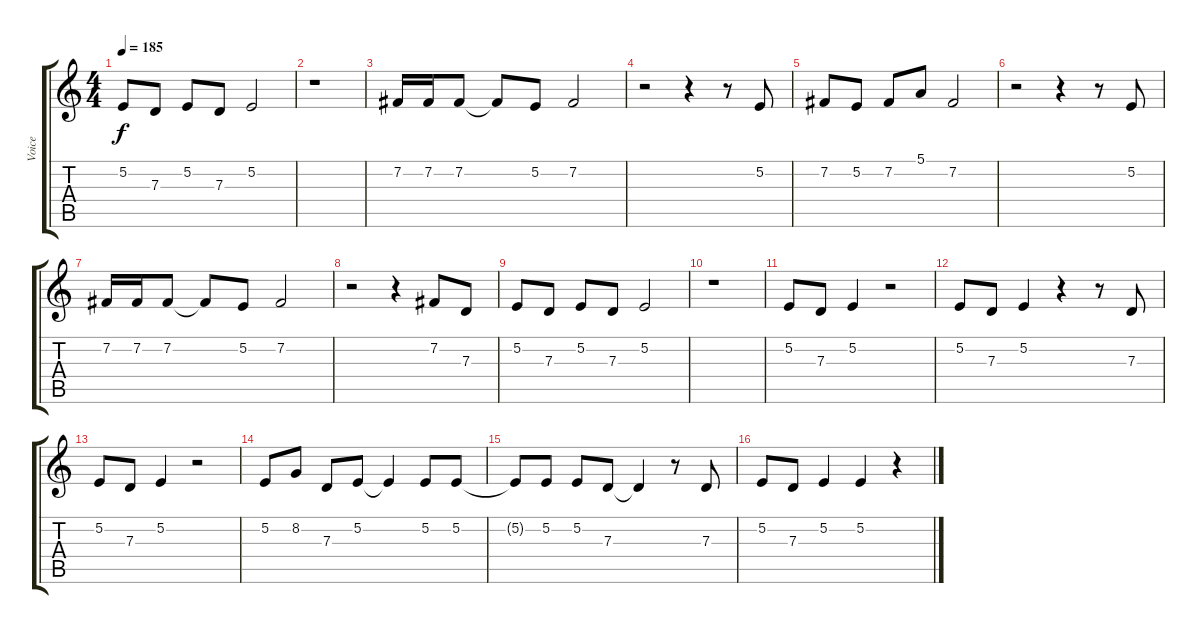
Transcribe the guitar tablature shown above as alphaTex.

\track ("Voice" "Voice") {instrument cello}
\staff {score tabs}
\tuning (E4 B3 G3 D3 A2 E2) {hide}
\ts (4 4)
\tempo 185
\clef g2
\ks c
5.2.8{dy f} 7.3.8 5.2.8 7.3.8 5.2.2 |
r.1 |
7.2.16 7.2.16 7.2.8 7.2{t}.8 5.2.8 7.2.2 |
r.2 r.4 r.8 5.2.8 |
7.2.8 5.2.8 7.2.8 5.1.8 7.2.2 |
r.2 r.4 r.8 5.2.8 |
7.2.16 7.2.16 7.2.8 7.2{t}.8 5.2.8 7.2.2 |
r.2 r.4 7.2.8 7.3.8 |
5.2.8 7.3.8 5.2.8 7.3.8 5.2.2 |
r.1 |
5.2.8 7.3.8 5.2.4 r.2 |
5.2.8 7.3.8 5.2.4 r.4 r.8 7.3.8 |
5.2.8 7.3.8 5.2.4 r.2 |
5.2.8 8.2.8 7.3.8 5.2.8 5.2{t}.4 5.2.8 5.2.8 |
5.2{t}.8 5.2.8 5.2.8 7.3.8 7.3{t}.4 r.8 7.3.8 |
5.2.8 7.3.8 5.2.4 5.2.4 r.4
